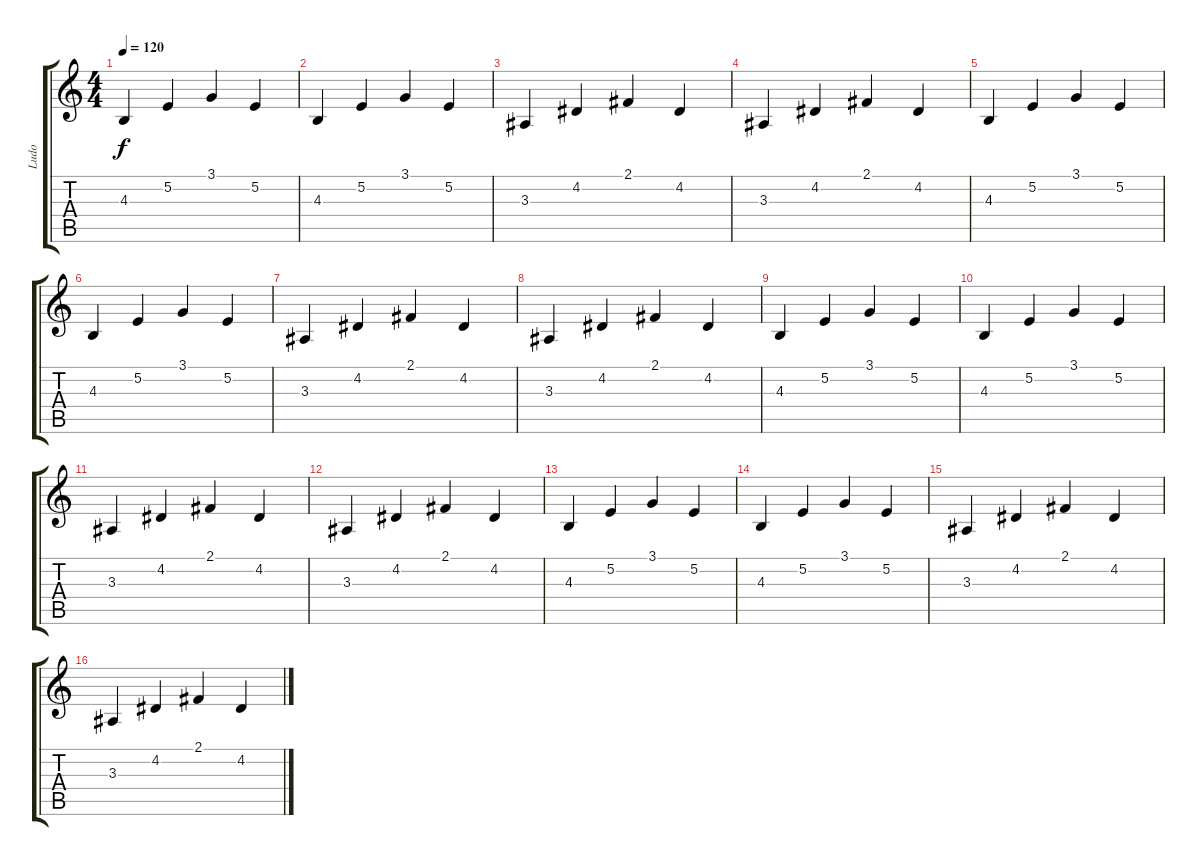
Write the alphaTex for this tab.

\track ("Ludo" "Ludo") {instrument harpsichord}
\staff {score tabs}
\tuning (E4 B3 G3 D3 A2 D2) {hide}
\ts (4 4)
\tempo 120
\clef g2
\ks c
4.3.4{dy f} 5.2.4 3.1.4 5.2.4 |
4.3.4 5.2.4 3.1.4 5.2.4 |
3.3.4 4.2.4 2.1.4 4.2.4 |
3.3.4 4.2.4 2.1.4 4.2.4 |
4.3.4 5.2.4 3.1.4 5.2.4 |
4.3.4 5.2.4 3.1.4 5.2.4 |
3.3.4 4.2.4 2.1.4 4.2.4 |
3.3.4 4.2.4 2.1.4 4.2.4 |
4.3.4 5.2.4 3.1.4 5.2.4 |
4.3.4 5.2.4 3.1.4 5.2.4 |
3.3.4 4.2.4 2.1.4 4.2.4 |
3.3.4 4.2.4 2.1.4 4.2.4 |
4.3.4 5.2.4 3.1.4 5.2.4 |
4.3.4 5.2.4 3.1.4 5.2.4 |
3.3.4 4.2.4 2.1.4 4.2.4 |
3.3.4 4.2.4 2.1.4 4.2.4
